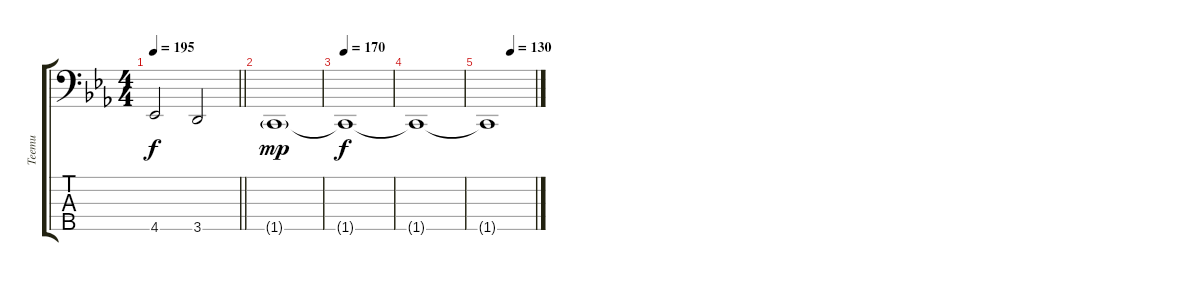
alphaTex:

\track ("Teemu" "Teemu") {instrument electricbassfinger}
\staff {score tabs}
\tuning (G2 D2 A1 E1 B0) {hide}
\ts (4 4)
\tempo 195
\clef f4
\barLineRight lightlight
\ks cminor
4.5.2{dy f} 3.5.2 |
1.5{g}.1{dy mp} |
\tempo 170
1.5{t}.1{dy f} |
1.5{t}.1 |
\tempo (130 0.5)
1.5{t}.1
